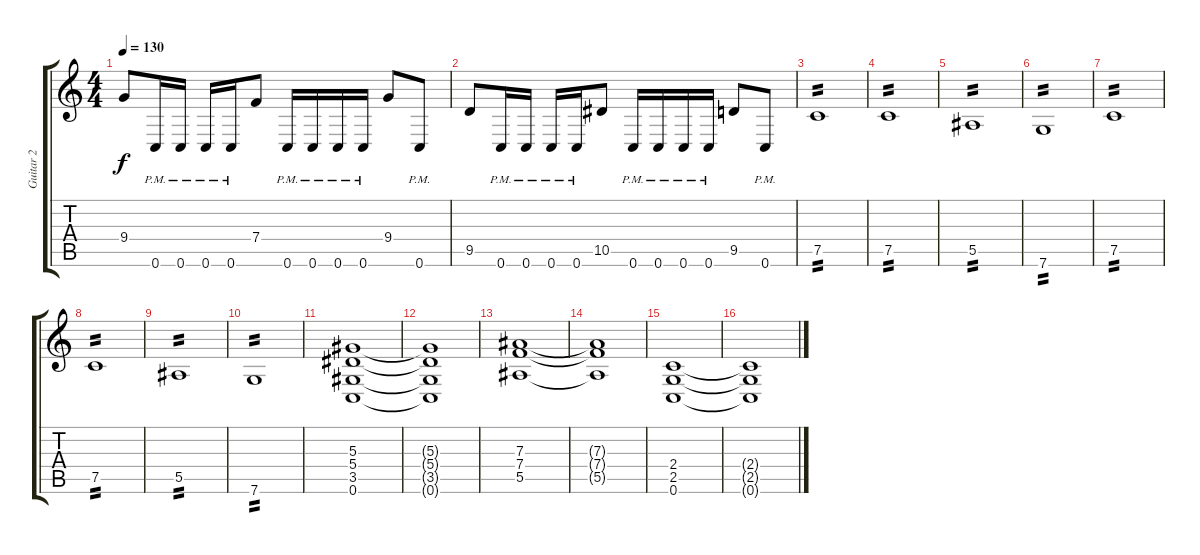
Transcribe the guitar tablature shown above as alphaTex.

\track ("Guitar 2" "Guitar 2") {instrument distortionguitar}
\staff {score tabs}
\tuning (C4 G3 Eb3 Bb2 F2 C2) {hide}
\ts (4 4)
\tempo 130
\clef g2
\ks c
9.4.8{dy f} 0.6{pm}.16 0.6{pm}.16 0.6{pm}.16 0.6{pm}.16 7.4.8 0.6{pm}.16 0.6{pm}.16 0.6{pm}.16 0.6{pm}.16 9.4.8 0.6{pm}.8 |
9.5.8 0.6{pm}.16 0.6{pm}.16 0.6{pm}.16 0.6{pm}.16 10.5.8 0.6{pm}.16 0.6{pm}.16 0.6{pm}.16 0.6{pm}.16 9.5.8 0.6{pm}.8 |
7.5.1{tp 2 volume 12 instrument overdrivenguitar} |
7.5.1{tp 2} |
5.5.1{tp 2} |
7.6.1{tp 2} |
7.5.1{tp 2} |
7.5.1{tp 2} |
5.5.1{tp 2} |
7.6.1{tp 2} |
(5.3 5.4 3.5 0.6).1{volume 11 instrument distortionguitar} |
(5.3{t} 5.4{t} 3.5{t} 0.6{t}).1 |
(7.3 7.4 5.5).1 |
(7.3{t} 7.4{t} 5.5{t}).1 |
(2.4 2.5 0.6).1 |
(2.4{t} 2.5{t} 0.6{t}).1
